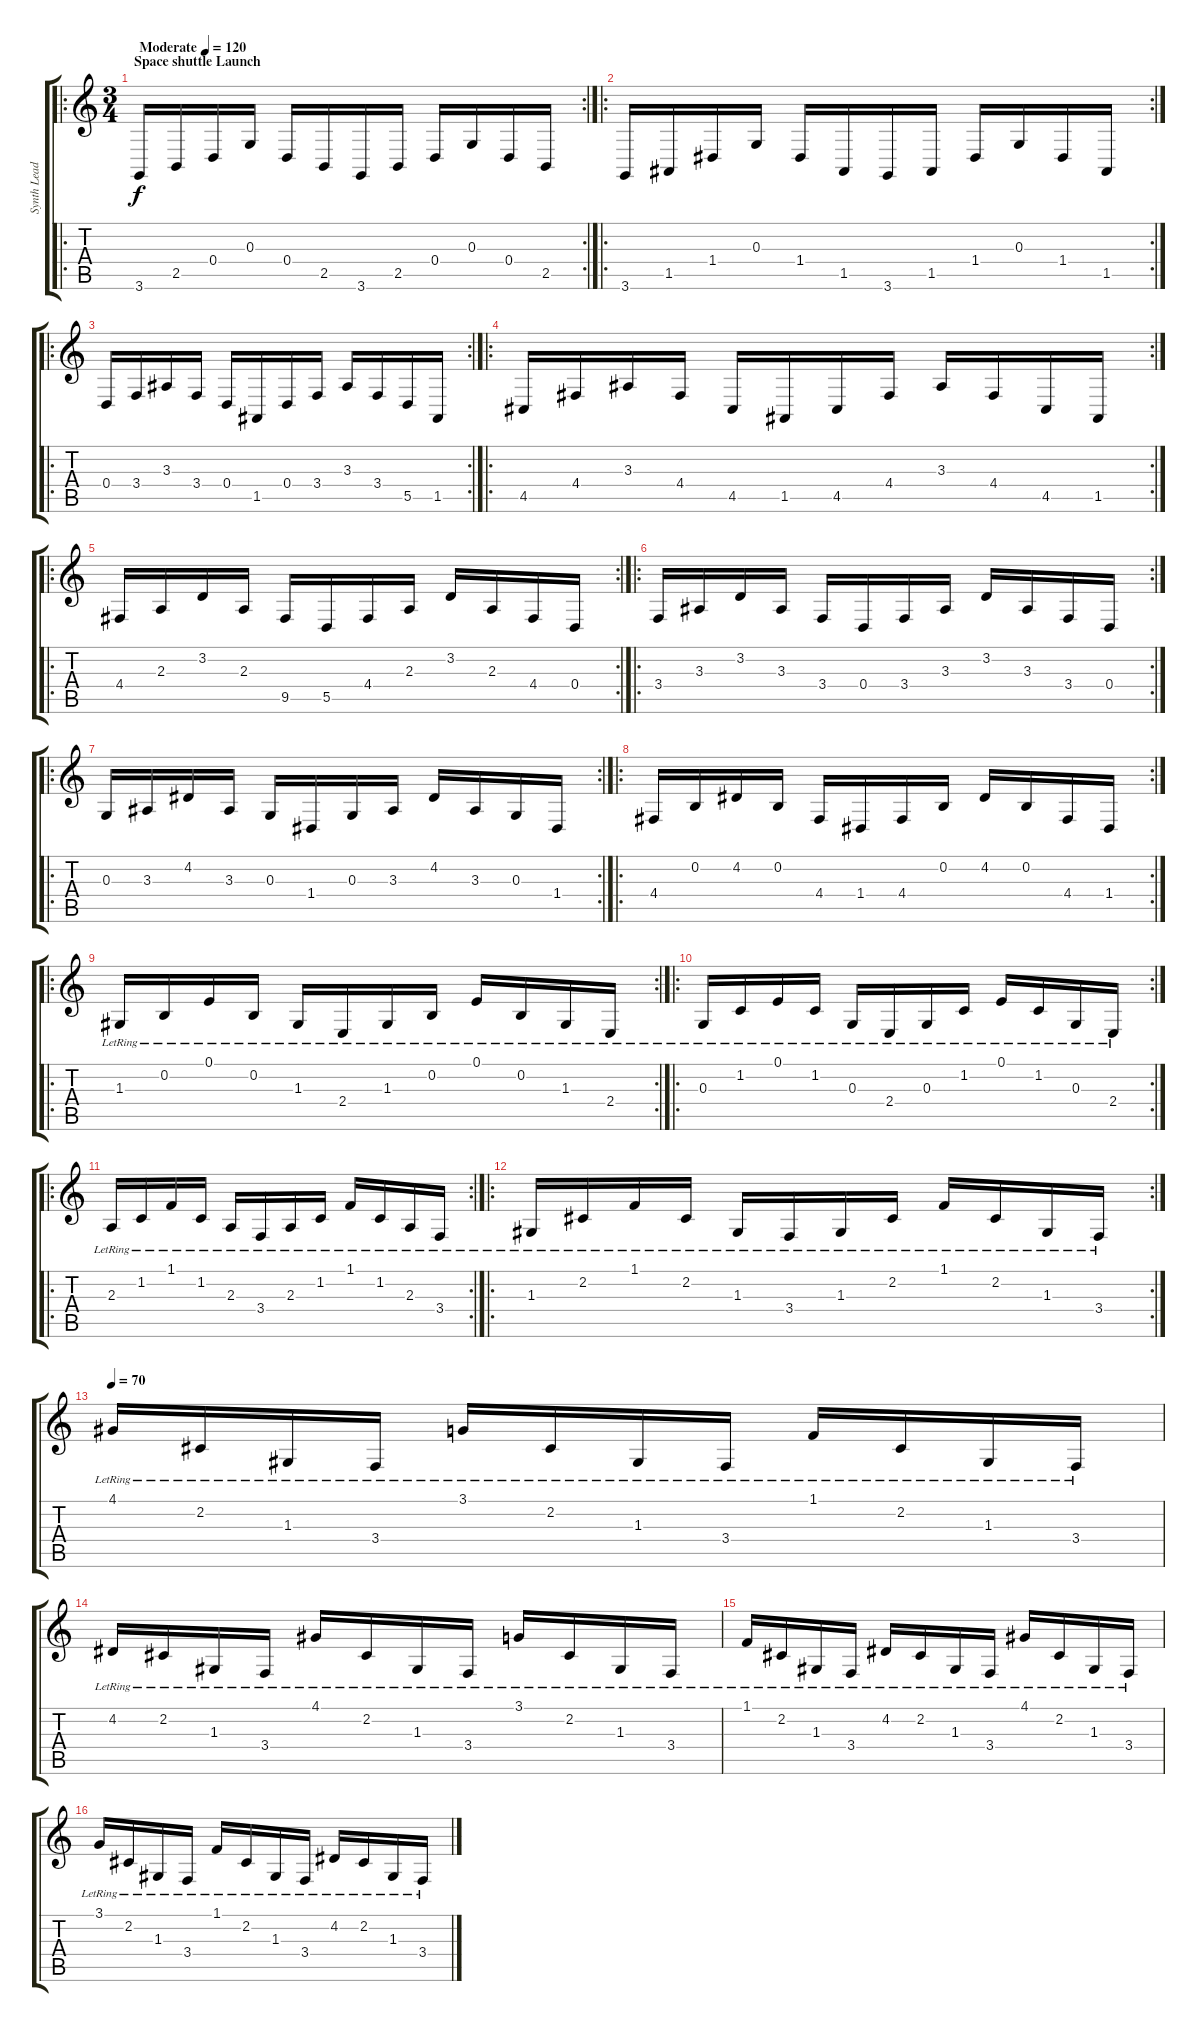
\track ("Synth Lead" "Synth Lead") {instrument lead2sawtooth}
\staff {score tabs}
\tuning (E4 B3 G3 D3 A2 E2) {hide}
\ro
\rc 2
\ts (3 4)
\section ("" "Space shuttle Launch")
\tempo (120 "Moderate")
\clef g2
\ks c
3.6.16{dy f instrument lead2sawtooth} 2.5.16 0.4.16 0.3.16 0.4.16 2.5.16 3.6.16 2.5.16 0.4.16 0.3.16 0.4.16 2.5.16 |
\ro
\rc 2
3.6.16 1.5.16 1.4.16 0.3.16 1.4.16 1.5.16 3.6.16 1.5.16 1.4.16 0.3.16 1.4.16 1.5.16 |
\ro
\rc 2
0.4.16 3.4.16 3.3.16 3.4.16 0.4.16 1.5.16 0.4.16 3.4.16 3.3.16 3.4.16 5.5.16 1.5.16 |
\ro
\rc 2
4.5.16 4.4.16 3.3.16 4.4.16 4.5.16 1.5.16 4.5.16 4.4.16 3.3.16 4.4.16 4.5.16 1.5.16 |
\ro
\rc 2
4.4.16 2.3.16 3.2.16 2.3.16 9.5.16 5.5.16 4.4.16 2.3.16 3.2.16 2.3.16 4.4.16 0.4.16 |
\ro
\rc 2
3.4.16 3.3.16 3.2.16 3.3.16 3.4.16 0.4.16 3.4.16 3.3.16 3.2.16 3.3.16 3.4.16 0.4.16 |
\ro
\rc 2
0.3.16 3.3.16 4.2.16 3.3.16 0.3.16 1.4.16 0.3.16 3.3.16 4.2.16 3.3.16 0.3.16 1.4.16 |
\ro
\rc 2
4.4.16 0.2.16 4.2.16 0.2.16 4.4.16 1.4.16 4.4.16 0.2.16 4.2.16 0.2.16 4.4.16 1.4.16 |
\ro
\rc 2
1.3{lr}.16 0.2{lr}.16 0.1{lr}.16 0.2{lr}.16 1.3{lr}.16 2.4{lr}.16 1.3{lr}.16 0.2{lr}.16 0.1{lr}.16 0.2{lr}.16 1.3{lr}.16 2.4{lr}.16 |
\ro
\rc 2
0.3{lr}.16 1.2{lr}.16 0.1{lr}.16 1.2{lr}.16 0.3{lr}.16 2.4{lr}.16 0.3{lr}.16 1.2{lr}.16 0.1{lr}.16 1.2{lr}.16 0.3{lr}.16 2.4{lr}.16 |
\ro
\rc 2
2.3{lr}.16 1.2{lr}.16 1.1{lr}.16 1.2{lr}.16 2.3{lr}.16 3.4{lr}.16 2.3{lr}.16 1.2{lr}.16 1.1{lr}.16 1.2{lr}.16 2.3{lr}.16 3.4{lr}.16 |
\ro
\rc 2
1.3{lr}.16 2.2{lr}.16 1.1{lr}.16 2.2{lr}.16 1.3{lr}.16 3.4{lr}.16 1.3{lr}.16 2.2{lr}.16 1.1{lr}.16 2.2{lr}.16 1.3{lr}.16 3.4{lr}.16 |
\tempo 70
4.1{lr}.16 2.2{lr}.16 1.3{lr}.16 3.4{lr}.16 3.1{lr}.16 2.2{lr}.16 1.3{lr}.16 3.4{lr}.16 1.1{lr}.16 2.2{lr}.16 1.3{lr}.16 3.4{lr}.16 |
4.2{lr}.16 2.2{lr}.16 1.3{lr}.16 3.4{lr}.16 4.1{lr}.16 2.2{lr}.16 1.3{lr}.16 3.4{lr}.16 3.1{lr}.16 2.2{lr}.16 1.3{lr}.16 3.4{lr}.16 |
1.1{lr}.16 2.2{lr}.16 1.3{lr}.16 3.4{lr}.16 4.2{lr}.16 2.2{lr}.16 1.3{lr}.16 3.4{lr}.16 4.1{lr}.16 2.2{lr}.16 1.3{lr}.16 3.4{lr}.16 |
3.1{lr}.16 2.2{lr}.16 1.3{lr}.16 3.4{lr}.16 1.1{lr}.16 2.2{lr}.16 1.3{lr}.16 3.4{lr}.16 4.2{lr}.16 2.2{lr}.16 1.3{lr}.16 3.4{lr}.16
